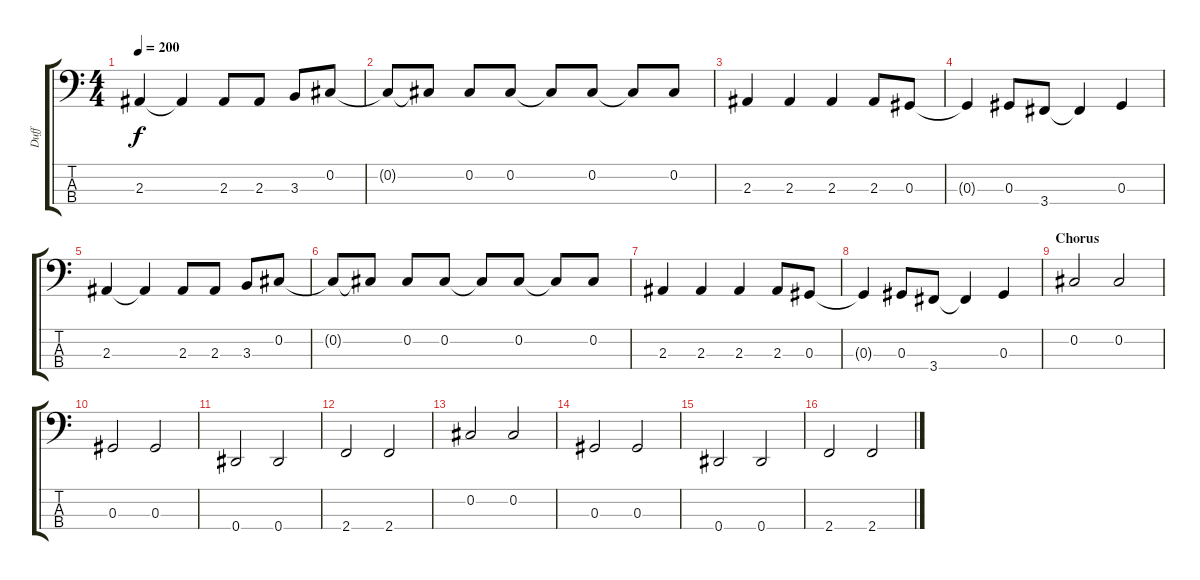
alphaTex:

\track ("Duff" "Duff") {instrument electricbasspick}
\staff {score tabs}
\tuning (Gb2 Db2 Ab1 Eb1) {hide}
\ts (4 4)
\tempo 200
\clef f4
\ks c
2.3.4{dy f} 2.3{t}.4 2.3.8 2.3.8 3.3.8 0.2.8 |
0.2{t}.8 0.2{t}.8 0.2.8 0.2.8 0.2{t}.8 0.2.8 0.2{t}.8 0.2.8 |
2.3.4 2.3.4 2.3.4 2.3.8 0.3.8 |
0.3{t}.4 0.3.8 3.4.8 3.4{t}.4 0.3.4 |
2.3.4 2.3{t}.4 2.3.8 2.3.8 3.3.8 0.2.8 |
0.2{t}.8 0.2{t}.8 0.2.8 0.2.8 0.2{t}.8 0.2.8 0.2{t}.8 0.2.8 |
2.3.4 2.3.4 2.3.4 2.3.8 0.3.8 |
0.3{t}.4 0.3.8 3.4.8 3.4{t}.4 0.3.4 |
\section ("" "Chorus")
0.2.2 0.2.2 |
0.3.2 0.3.2 |
0.4.2 0.4.2 |
2.4.2 2.4.2 |
0.2.2 0.2.2 |
0.3.2 0.3.2 |
0.4.2 0.4.2 |
2.4.2 2.4.2
